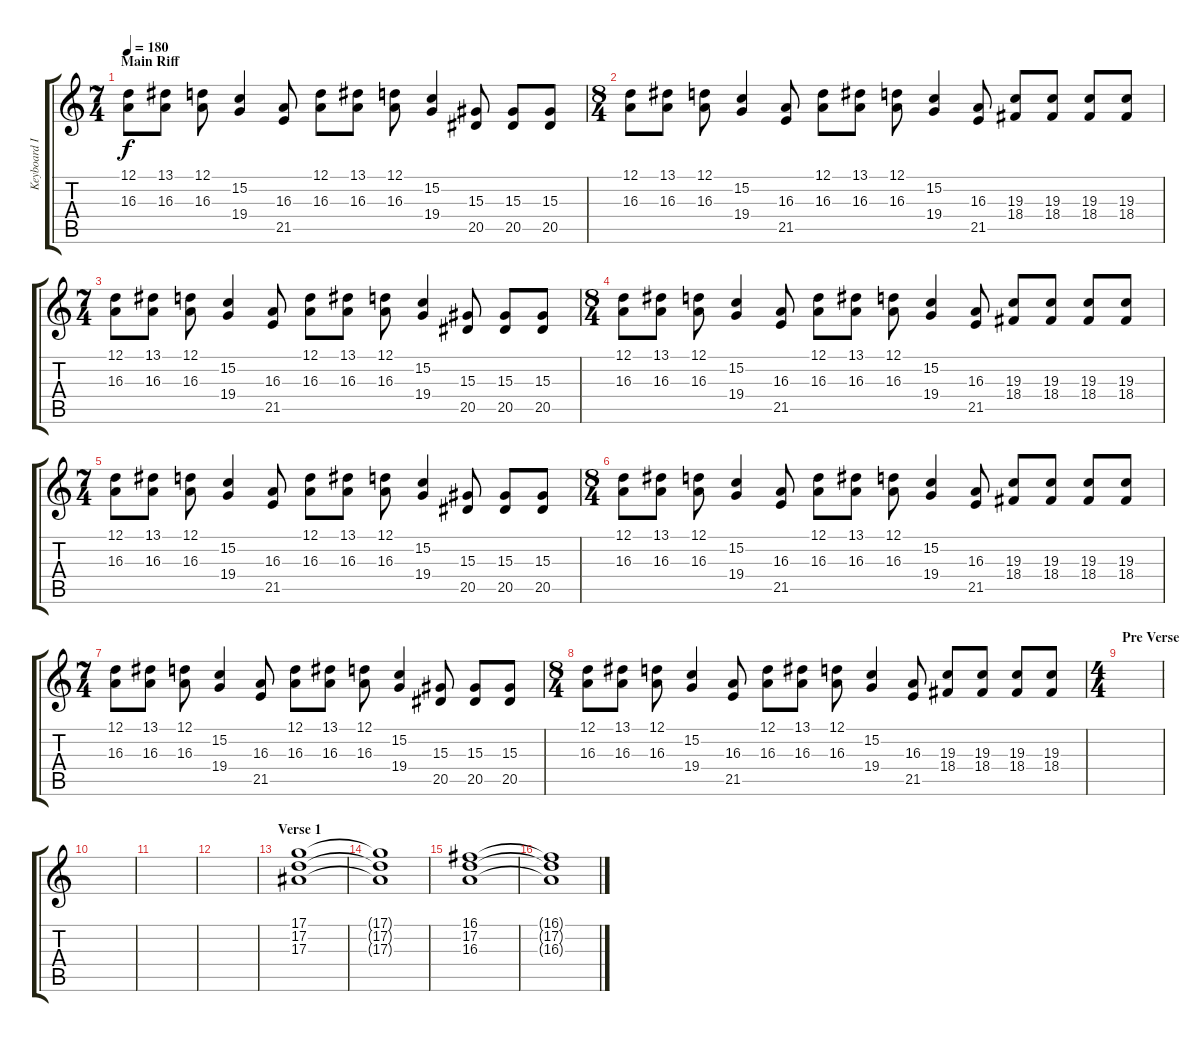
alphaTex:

\track ("Keyboard I" "Keyboard I") {instrument stringensemble1}
\staff {score tabs}
\tuning (D4 A3 F3 C3 G2 D2) {hide}
\ts (7 4)
\section ("" "Main Riff")
\tempo 180
\clef g2
\ks c
(12.1 16.3).8{dy f} (13.1 16.3).8 (12.1 16.3).8 (15.2 19.4).4 (16.3 21.5).8 (12.1 16.3).8 (13.1 16.3).8 (12.1 16.3).8 (15.2 19.4).4 (15.3 20.5).8 (15.3 20.5).8 (15.3 20.5).8 |
\ts (8 4)
(12.1 16.3).8 (13.1 16.3).8 (12.1 16.3).8 (15.2 19.4).4 (16.3 21.5).8 (12.1 16.3).8 (13.1 16.3).8 (12.1 16.3).8 (15.2 19.4).4 (16.3 21.5).8 (19.3 18.4).8 (19.3 18.4).8 (19.3 18.4).8 (19.3 18.4).8 |
\ts (7 4)
(12.1 16.3).8 (13.1 16.3).8 (12.1 16.3).8 (15.2 19.4).4 (16.3 21.5).8 (12.1 16.3).8 (13.1 16.3).8 (12.1 16.3).8 (15.2 19.4).4 (15.3 20.5).8 (15.3 20.5).8 (15.3 20.5).8 |
\ts (8 4)
(12.1 16.3).8 (13.1 16.3).8 (12.1 16.3).8 (15.2 19.4).4 (16.3 21.5).8 (12.1 16.3).8 (13.1 16.3).8 (12.1 16.3).8 (15.2 19.4).4 (16.3 21.5).8 (19.3 18.4).8 (19.3 18.4).8 (19.3 18.4).8 (19.3 18.4).8 |
\ts (7 4)
(12.1 16.3).8 (13.1 16.3).8 (12.1 16.3).8 (15.2 19.4).4 (16.3 21.5).8 (12.1 16.3).8 (13.1 16.3).8 (12.1 16.3).8 (15.2 19.4).4 (15.3 20.5).8 (15.3 20.5).8 (15.3 20.5).8 |
\ts (8 4)
(12.1 16.3).8 (13.1 16.3).8 (12.1 16.3).8 (15.2 19.4).4 (16.3 21.5).8 (12.1 16.3).8 (13.1 16.3).8 (12.1 16.3).8 (15.2 19.4).4 (16.3 21.5).8 (19.3 18.4).8 (19.3 18.4).8 (19.3 18.4).8 (19.3 18.4).8 |
\ts (7 4)
(12.1 16.3).8 (13.1 16.3).8 (12.1 16.3).8 (15.2 19.4).4 (16.3 21.5).8 (12.1 16.3).8 (13.1 16.3).8 (12.1 16.3).8 (15.2 19.4).4 (15.3 20.5).8 (15.3 20.5).8 (15.3 20.5).8 |
\ts (8 4)
(12.1 16.3).8 (13.1 16.3).8 (12.1 16.3).8 (15.2 19.4).4 (16.3 21.5).8 (12.1 16.3).8 (13.1 16.3).8 (12.1 16.3).8 (15.2 19.4).4 (16.3 21.5).8 (19.3 18.4).8 (19.3 18.4).8 (19.3 18.4).8 (19.3 18.4).8 |
\ts (4 4)
\section ("" "Pre Verse")
|
|
|
|
\section ("" "Verse 1")
(17.1 17.2 17.3).1 |
(17.1{t} 17.2{t} 17.3{t}).1 |
(16.1 17.2 16.3).1 |
(16.1{t} 17.2{t} 16.3{t}).1
